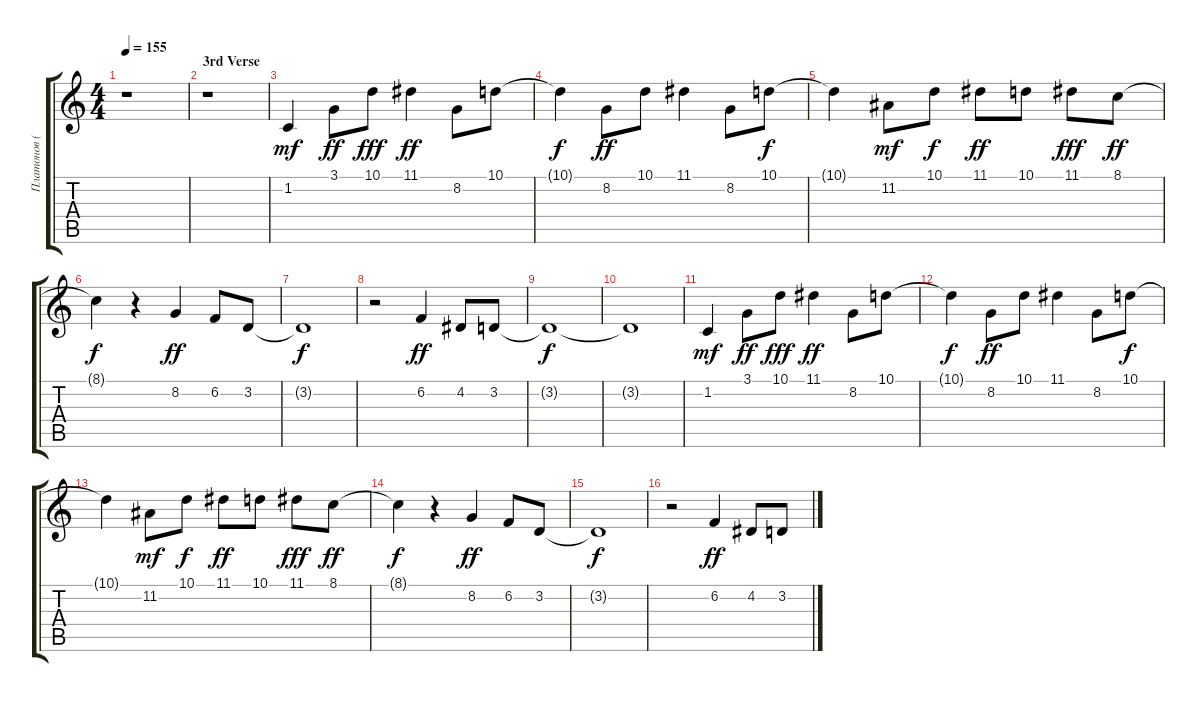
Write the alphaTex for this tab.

\track ("Платонов (Клавиш. 1)" "Платонов (") {instrument electricgrandpiano}
\staff {score tabs}
\tuning (E4 B3 G3 D3 A2 E2) {hide}
\ts (4 4)
\tempo 155
\clef g2
\ks c
r.1{dy f} |
\section ("" "3rd Verse")
r.1 |
1.2.4{dy mf volume 10} 3.1.8{dy ff} 10.1.8{dy fff} 11.1.4{dy ff} 8.2.8 10.1.8 |
10.1{t}.4{dy f} 8.2.8{dy ff} 10.1.8 11.1.4 8.2.8 10.1.8{dy f} |
10.1{t}.4 11.2.8{dy mf} 10.1.8{dy f} 11.1.8{dy ff} 10.1.8 11.1.8{dy fff} 8.1.8{dy ff} |
8.1{t}.4{dy f} r.4 8.2.4{dy ff} 6.2.8 3.2.8 |
3.2{t}.1{dy f} |
r.2 6.2.4{dy ff} 4.2.8 3.2.8 |
3.2{t}.1{dy f} |
3.2{t}.1 |
1.2.4{dy mf} 3.1.8{dy ff} 10.1.8{dy fff} 11.1.4{dy ff} 8.2.8 10.1.8 |
10.1{t}.4{dy f} 8.2.8{dy ff} 10.1.8 11.1.4 8.2.8 10.1.8{dy f} |
10.1{t}.4 11.2.8{dy mf} 10.1.8{dy f} 11.1.8{dy ff} 10.1.8 11.1.8{dy fff} 8.1.8{dy ff} |
8.1{t}.4{dy f} r.4 8.2.4{dy ff} 6.2.8 3.2.8 |
3.2{t}.1{dy f} |
r.2 6.2.4{dy ff} 4.2.8 3.2.8
